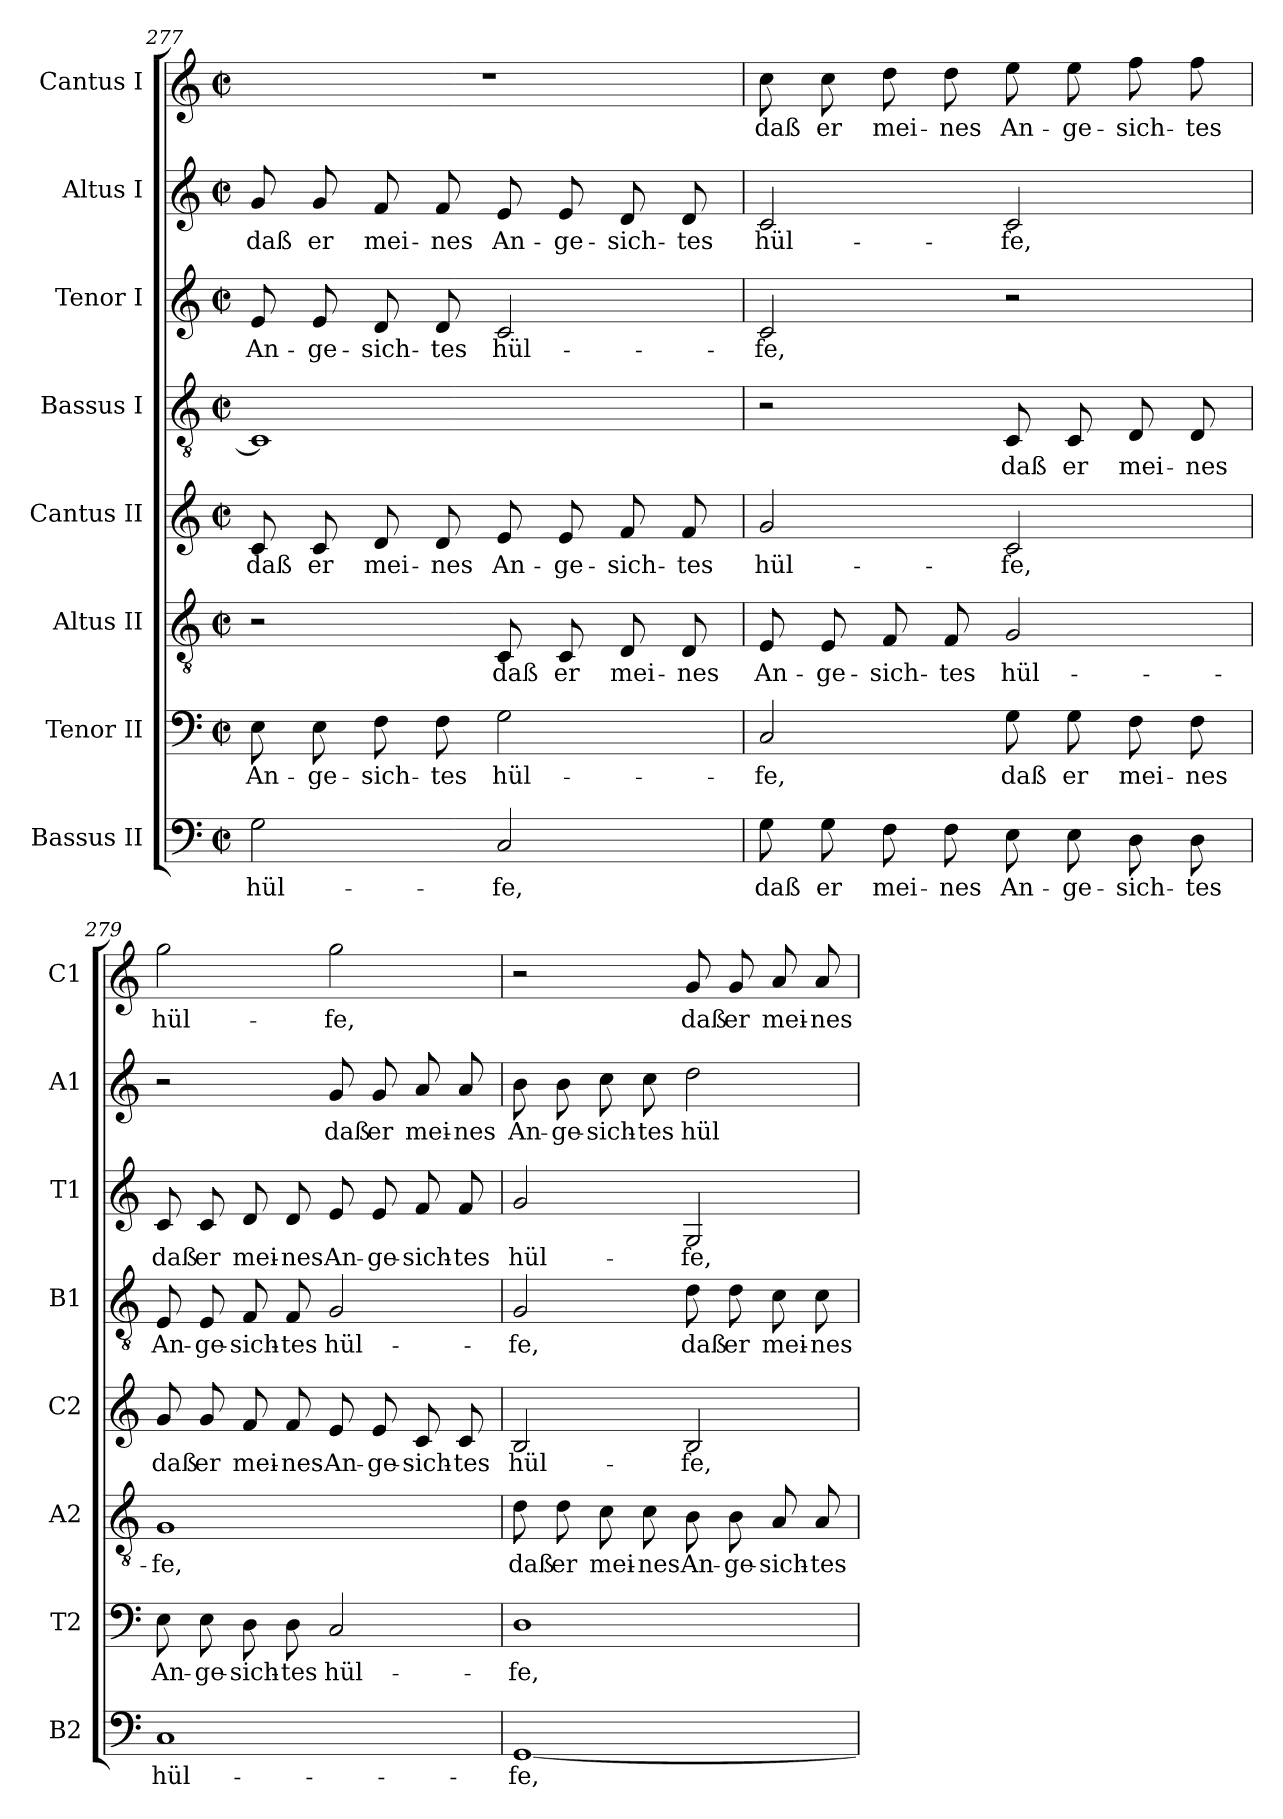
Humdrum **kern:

**kern	**text	**kern	**text	**kern	**text	**kern	**text	**kern	**text	**kern	**text	**kern	**text	**kern	**text
*part8	*part8	*part7	*part7	*part6	*part6	*part5	*part5	*part4	*part4	*part3	*part3	*part2	*part2	*part1	*part1
*staff8	*staff8	*staff7	*staff7	*staff6	*staff6	*staff5	*staff5	*staff4	*staff4	*staff3	*staff3	*staff2	*staff2	*staff1	*staff1
*I"Bassus II	*	*I"Tenor II	*	*I"Altus II	*	*I"Cantus II	*	*I"Bassus I	*	*I"Tenor I	*	*I"Altus I	*	*I"Cantus I	*
*I'B2	*	*I'T2	*	*I'A2	*	*I'C2	*	*I'B1	*	*I'T1	*	*I'A1	*	*I'C1	*
*clefF4	*	*clefF4	*	*clefGv2	*	*clefG2	*	*clefGv2	*	*clefG2	*	*clefG2	*	*clefG2	*
*k[]	*	*k[]	*	*k[]	*	*k[]	*	*k[]	*	*k[]	*	*k[]	*	*k[]	*
*C:	*	*C:	*	*C:	*	*C:	*	*C:	*	*C:	*	*C:	*	*C:	*
*M2/2	*	*M2/2	*	*M2/2	*	*M2/2	*	*M2/2	*	*M2/2	*	*M2/2	*	*M2/2	*
*met(c|)	*	*met(c|)	*	*met(c|)	*	*met(c|)	*	*met(c|)	*	*met(c|)	*	*met(c|)	*	*met(c|)	*
=277	=277	=277	=277	=277	=277	=277	=277	=277	=277	=277	=277	=277	=277	=277	=277
!	!LO:LY:b	!	!	!	!	!	!	!	!	!	!	!	!	!	!
!	!	!	!LO:LY:b	!	!	!	!	!	!	!	!	!	!	!	!
!	!	!	!	!	!	!	!LO:LY:b	!	!	!	!	!	!	!	!
!	!	!	!	!	!	!	!	!	!	!	!LO:LY:b	!	!	!	!
!	!	!	!	!	!	!	!	!	!	!	!	!	!LO:LY:b	!	!
2G\	hül-	8E\	An-	2r	.	8c/	daß	1C]	.	8e/	An-	8g/	daß	1r	.
!	!	!	!LO:LY:b	!	!	!	!	!	!	!	!	!	!	!	!
!	!	!	!	!	!	!	!LO:LY:b	!	!	!	!	!	!	!	!
!	!	!	!	!	!	!	!	!	!	!	!LO:LY:b	!	!	!	!
!	!	!	!	!	!	!	!	!	!	!	!	!	!LO:LY:b	!	!
.	.	8E\	-ge-	.	.	8c/	er	.	.	8e/	-ge-	8g/	er	.	.
!	!	!	!LO:LY:b	!	!	!	!	!	!	!	!	!	!	!	!
!	!	!	!	!	!	!	!LO:LY:b	!	!	!	!	!	!	!	!
!	!	!	!	!	!	!	!	!	!	!	!LO:LY:b	!	!	!	!
!	!	!	!	!	!	!	!	!	!	!	!	!	!LO:LY:b	!	!
.	.	8F\	-sich-	.	.	8d/	mei-	.	.	8d/	-sich-	8f/	mei-	.	.
!	!	!	!LO:LY:b	!	!	!	!	!	!	!	!	!	!	!	!
!	!	!	!	!	!	!	!LO:LY:b	!	!	!	!	!	!	!	!
!	!	!	!	!	!	!	!	!	!	!	!LO:LY:b	!	!	!	!
!	!	!	!	!	!	!	!	!	!	!	!	!	!LO:LY:b	!	!
.	.	8F\	-tes	.	.	8d/	-nes	.	.	8d/	-tes	8f/	-nes	.	.
!	!LO:LY:b	!	!	!	!	!	!	!	!	!	!	!	!	!	!
!	!	!	!LO:LY:b	!	!	!	!	!	!	!	!	!	!	!	!
!	!	!	!	!	!LO:LY:b	!	!	!	!	!	!	!	!	!	!
!	!	!	!	!	!	!	!LO:LY:b	!	!	!	!	!	!	!	!
!	!	!	!	!	!	!	!	!	!	!	!LO:LY:b	!	!	!	!
!	!	!	!	!	!	!	!	!	!	!	!	!	!LO:LY:b	!	!
2C/	-fe,	2G\	hül-	8C/	daß	8e/	An-	.	.	2c/	hül-	8e/	An-	.	.
!	!	!	!	!	!LO:LY:b	!	!	!	!	!	!	!	!	!	!
!	!	!	!	!	!	!	!LO:LY:b	!	!	!	!	!	!	!	!
!	!	!	!	!	!	!	!	!	!	!	!	!	!LO:LY:b	!	!
.	.	.	.	8C/	er	8e/	-ge-	.	.	.	.	8e/	-ge-	.	.
!	!	!	!	!	!LO:LY:b	!	!	!	!	!	!	!	!	!	!
!	!	!	!	!	!	!	!LO:LY:b	!	!	!	!	!	!	!	!
!	!	!	!	!	!	!	!	!	!	!	!	!	!LO:LY:b	!	!
.	.	.	.	8D/	mei-	8f/	-sich-	.	.	.	.	8d/	-sich-	.	.
!	!	!	!	!	!LO:LY:b	!	!	!	!	!	!	!	!	!	!
!	!	!	!	!	!	!	!LO:LY:b	!	!	!	!	!	!	!	!
!	!	!	!	!	!	!	!	!	!	!	!	!	!LO:LY:b	!	!
.	.	.	.	8D/	-nes	8f/	-tes	.	.	.	.	8d/	-tes	.	.
!!LO:LB:g=z
=278	=278	=278	=278	=278	=278	=278	=278	=278	=278	=278	=278	=278	=278	=278	=278
!	!LO:LY:b	!	!	!	!	!	!	!	!	!	!	!	!	!	!
!	!	!	!LO:LY:b	!	!	!	!	!	!	!	!	!	!	!	!
!	!	!	!	!	!LO:LY:b	!	!	!	!	!	!	!	!	!	!
!	!	!	!	!	!	!	!LO:LY:b	!	!	!	!	!	!	!	!
!	!	!	!	!	!	!	!	!	!	!	!LO:LY:b	!	!	!	!
!	!	!	!	!	!	!	!	!	!	!	!	!	!LO:LY:b	!	!
!	!	!	!	!	!	!	!	!	!	!	!	!	!	!	!LO:LY:b
8G\	daß	2C/	-fe,	8E/	An-	2g/	hül-	2r	.	2c/	-fe,	2c/	hül-	8cc\	daß
!	!LO:LY:b	!	!	!	!	!	!	!	!	!	!	!	!	!	!
!	!	!	!	!	!LO:LY:b	!	!	!	!	!	!	!	!	!	!
!	!	!	!	!	!	!	!	!	!	!	!	!	!	!	!LO:LY:b
8G\	er	.	.	8E/	-ge-	.	.	.	.	.	.	.	.	8cc\	er
!	!LO:LY:b	!	!	!	!	!	!	!	!	!	!	!	!	!	!
!	!	!	!	!	!LO:LY:b	!	!	!	!	!	!	!	!	!	!
!	!	!	!	!	!	!	!	!	!	!	!	!	!	!	!LO:LY:b
8F\	mei-	.	.	8F/	-sich-	.	.	.	.	.	.	.	.	8dd\	mei-
!	!LO:LY:b	!	!	!	!	!	!	!	!	!	!	!	!	!	!
!	!	!	!	!	!LO:LY:b	!	!	!	!	!	!	!	!	!	!
!	!	!	!	!	!	!	!	!	!	!	!	!	!	!	!LO:LY:b
8F\	-nes	.	.	8F/	-tes	.	.	.	.	.	.	.	.	8dd\	-nes
!	!LO:LY:b	!	!	!	!	!	!	!	!	!	!	!	!	!	!
!	!	!	!LO:LY:b	!	!	!	!	!	!	!	!	!	!	!	!
!	!	!	!	!	!LO:LY:b	!	!	!	!	!	!	!	!	!	!
!	!	!	!	!	!	!	!LO:LY:b	!	!	!	!	!	!	!	!
!	!	!	!	!	!	!	!	!	!LO:LY:b	!	!	!	!	!	!
!	!	!	!	!	!	!	!	!	!	!	!	!	!LO:LY:b	!	!
!	!	!	!	!	!	!	!	!	!	!	!	!	!	!	!LO:LY:b
8E\	An-	8G\	daß	2G/	hül-	2c/	-fe,	8C/	daß	2r	.	2c/	-fe,	8ee\	An-
!	!LO:LY:b	!	!	!	!	!	!	!	!	!	!	!	!	!	!
!	!	!	!LO:LY:b	!	!	!	!	!	!	!	!	!	!	!	!
!	!	!	!	!	!	!	!	!	!LO:LY:b	!	!	!	!	!	!
!	!	!	!	!	!	!	!	!	!	!	!	!	!	!	!LO:LY:b
8E\	-ge-	8G\	er	.	.	.	.	8C/	er	.	.	.	.	8ee\	-ge-
!	!LO:LY:b	!	!	!	!	!	!	!	!	!	!	!	!	!	!
!	!	!	!LO:LY:b	!	!	!	!	!	!	!	!	!	!	!	!
!	!	!	!	!	!	!	!	!	!LO:LY:b	!	!	!	!	!	!
!	!	!	!	!	!	!	!	!	!	!	!	!	!	!	!LO:LY:b
8D\	-sich-	8F\	mei-	.	.	.	.	8D/	mei-	.	.	.	.	8ff\	-sich-
!	!LO:LY:b	!	!	!	!	!	!	!	!	!	!	!	!	!	!
!	!	!	!LO:LY:b	!	!	!	!	!	!	!	!	!	!	!	!
!	!	!	!	!	!	!	!	!	!LO:LY:b	!	!	!	!	!	!
!	!	!	!	!	!	!	!	!	!	!	!	!	!	!	!LO:LY:b
8D\	-tes	8F\	-nes	.	.	.	.	8D/	-nes	.	.	.	.	8ff\	-tes
=279	=279	=279	=279	=279	=279	=279	=279	=279	=279	=279	=279	=279	=279	=279	=279
!	!LO:LY:b	!	!	!	!	!	!	!	!	!	!	!	!	!	!
!	!	!	!LO:LY:b	!	!	!	!	!	!	!	!	!	!	!	!
!	!	!	!	!	!LO:LY:b	!	!	!	!	!	!	!	!	!	!
!	!	!	!	!	!	!	!LO:LY:b	!	!	!	!	!	!	!	!
!	!	!	!	!	!	!	!	!	!LO:LY:b	!	!	!	!	!	!
!	!	!	!	!	!	!	!	!	!	!	!LO:LY:b	!	!	!	!
!	!	!	!	!	!	!	!	!	!	!	!	!	!	!	!LO:LY:b
1C	hül-	8E\	An-	1G	-fe,	8g/	daß	8E/	An-	8c/	daß	2r	.	2gg\	hül-
!	!	!	!LO:LY:b	!	!	!	!	!	!	!	!	!	!	!	!
!	!	!	!	!	!	!	!LO:LY:b	!	!	!	!	!	!	!	!
!	!	!	!	!	!	!	!	!	!LO:LY:b	!	!	!	!	!	!
!	!	!	!	!	!	!	!	!	!	!	!LO:LY:b	!	!	!	!
.	.	8E\	-ge-	.	.	8g/	er	8E/	-ge-	8c/	er	.	.	.	.
!	!	!	!LO:LY:b	!	!	!	!	!	!	!	!	!	!	!	!
!	!	!	!	!	!	!	!LO:LY:b	!	!	!	!	!	!	!	!
!	!	!	!	!	!	!	!	!	!LO:LY:b	!	!	!	!	!	!
!	!	!	!	!	!	!	!	!	!	!	!LO:LY:b	!	!	!	!
.	.	8D\	-sich-	.	.	8f/	mei-	8F/	-sich-	8d/	mei-	.	.	.	.
!	!	!	!LO:LY:b	!	!	!	!	!	!	!	!	!	!	!	!
!	!	!	!	!	!	!	!LO:LY:b	!	!	!	!	!	!	!	!
!	!	!	!	!	!	!	!	!	!LO:LY:b	!	!	!	!	!	!
!	!	!	!	!	!	!	!	!	!	!	!LO:LY:b	!	!	!	!
.	.	8D\	-tes	.	.	8f/	-nes	8F/	-tes	8d/	-nes	.	.	.	.
!	!	!	!LO:LY:b	!	!	!	!	!	!	!	!	!	!	!	!
!	!	!	!	!	!	!	!LO:LY:b	!	!	!	!	!	!	!	!
!	!	!	!	!	!	!	!	!	!LO:LY:b	!	!	!	!	!	!
!	!	!	!	!	!	!	!	!	!	!	!LO:LY:b	!	!	!	!
!	!	!	!	!	!	!	!	!	!	!	!	!	!LO:LY:b	!	!
!	!	!	!	!	!	!	!	!	!	!	!	!	!	!	!LO:LY:b
.	.	2C/	hül-	.	.	8e/	An-	2G/	hül-	8e/	An-	8g/	daß	2gg\	-fe,
!	!	!	!	!	!	!	!LO:LY:b	!	!	!	!	!	!	!	!
!	!	!	!	!	!	!	!	!	!	!	!LO:LY:b	!	!	!	!
!	!	!	!	!	!	!	!	!	!	!	!	!	!LO:LY:b	!	!
.	.	.	.	.	.	8e/	-ge-	.	.	8e/	-ge-	8g/	er	.	.
!	!	!	!	!	!	!	!LO:LY:b	!	!	!	!	!	!	!	!
!	!	!	!	!	!	!	!	!	!	!	!LO:LY:b	!	!	!	!
!	!	!	!	!	!	!	!	!	!	!	!	!	!LO:LY:b	!	!
.	.	.	.	.	.	8c/	-sich-	.	.	8f/	-sich-	8a/	mei-	.	.
!	!	!	!	!	!	!	!LO:LY:b	!	!	!	!	!	!	!	!
!	!	!	!	!	!	!	!	!	!	!	!LO:LY:b	!	!	!	!
!	!	!	!	!	!	!	!	!	!	!	!	!	!LO:LY:b	!	!
.	.	.	.	.	.	8c/	-tes	.	.	8f/	-tes	8a/	-nes	.	.
=280	=280	=280	=280	=280	=280	=280	=280	=280	=280	=280	=280	=280	=280	=280	=280
!	!LO:LY:b	!	!	!	!	!	!	!	!	!	!	!	!	!	!
!	!	!	!LO:LY:b	!	!	!	!	!	!	!	!	!	!	!	!
!	!	!	!	!	!LO:LY:b	!	!	!	!	!	!	!	!	!	!
!	!	!	!	!	!	!	!LO:LY:b	!	!	!	!	!	!	!	!
!	!	!	!	!	!	!	!	!	!LO:LY:b	!	!	!	!	!	!
!	!	!	!	!	!	!	!	!	!	!	!LO:LY:b	!	!	!	!
!	!	!	!	!	!	!	!	!	!	!	!	!	!LO:LY:b	!	!
[1GG	-fe,	1D	-fe,	8d\	daß	2B/	hül-	2G/	-fe,	2g/	hül-	8b\	An-	2r	.
!	!	!	!	!	!LO:LY:b	!	!	!	!	!	!	!	!	!	!
!	!	!	!	!	!	!	!	!	!	!	!	!	!LO:LY:b	!	!
.	.	.	.	8d\	er	.	.	.	.	.	.	8b\	-ge-	.	.
!	!	!	!	!	!LO:LY:b	!	!	!	!	!	!	!	!	!	!
!	!	!	!	!	!	!	!	!	!	!	!	!	!LO:LY:b	!	!
.	.	.	.	8c\	mei-	.	.	.	.	.	.	8cc\	-sich-	.	.
!	!	!	!	!	!LO:LY:b	!	!	!	!	!	!	!	!	!	!
!	!	!	!	!	!	!	!	!	!	!	!	!	!LO:LY:b	!	!
.	.	.	.	8c\	-nes	.	.	.	.	.	.	8cc\	-tes	.	.
!	!	!	!	!	!LO:LY:b	!	!	!	!	!	!	!	!	!	!
!	!	!	!	!	!	!	!LO:LY:b	!	!	!	!	!	!	!	!
!	!	!	!	!	!	!	!	!	!LO:LY:b	!	!	!	!	!	!
!	!	!	!	!	!	!	!	!	!	!	!LO:LY:b	!	!	!	!
!	!	!	!	!	!	!	!	!	!	!	!	!	!LO:LY:b	!	!
!	!	!	!	!	!	!	!	!	!	!	!	!	!	!	!LO:LY:b
.	.	.	.	8B\	An-	2B/	-fe,	8d\	daß	2G/	-fe,	2dd\	hül-	8g/	daß
!	!	!	!	!	!LO:LY:b	!	!	!	!	!	!	!	!	!	!
!	!	!	!	!	!	!	!	!	!LO:LY:b	!	!	!	!	!	!
!	!	!	!	!	!	!	!	!	!	!	!	!	!	!	!LO:LY:b
.	.	.	.	8B\	-ge-	.	.	8d\	er	.	.	.	.	8g/	er
!	!	!	!	!	!LO:LY:b	!	!	!	!	!	!	!	!	!	!
!	!	!	!	!	!	!	!	!	!LO:LY:b	!	!	!	!	!	!
!	!	!	!	!	!	!	!	!	!	!	!	!	!	!	!LO:LY:b
.	.	.	.	8A/	-sich-	.	.	8c\	mei-	.	.	.	.	8a/	mei-
!	!	!	!	!	!LO:LY:b	!	!	!	!	!	!	!	!	!	!
!	!	!	!	!	!	!	!	!	!LO:LY:b	!	!	!	!	!	!
!	!	!	!	!	!	!	!	!	!	!	!	!	!	!	!LO:LY:b
.	.	.	.	8A/	-tes	.	.	8c\	-nes	.	.	.	.	8a/	-nes
=	=	=	=	=	=	=	=	=	=	=	=	=	=	=	=
*-	*-	*-	*-	*-	*-	*-	*-	*-	*-	*-	*-	*-	*-	*-	*-
